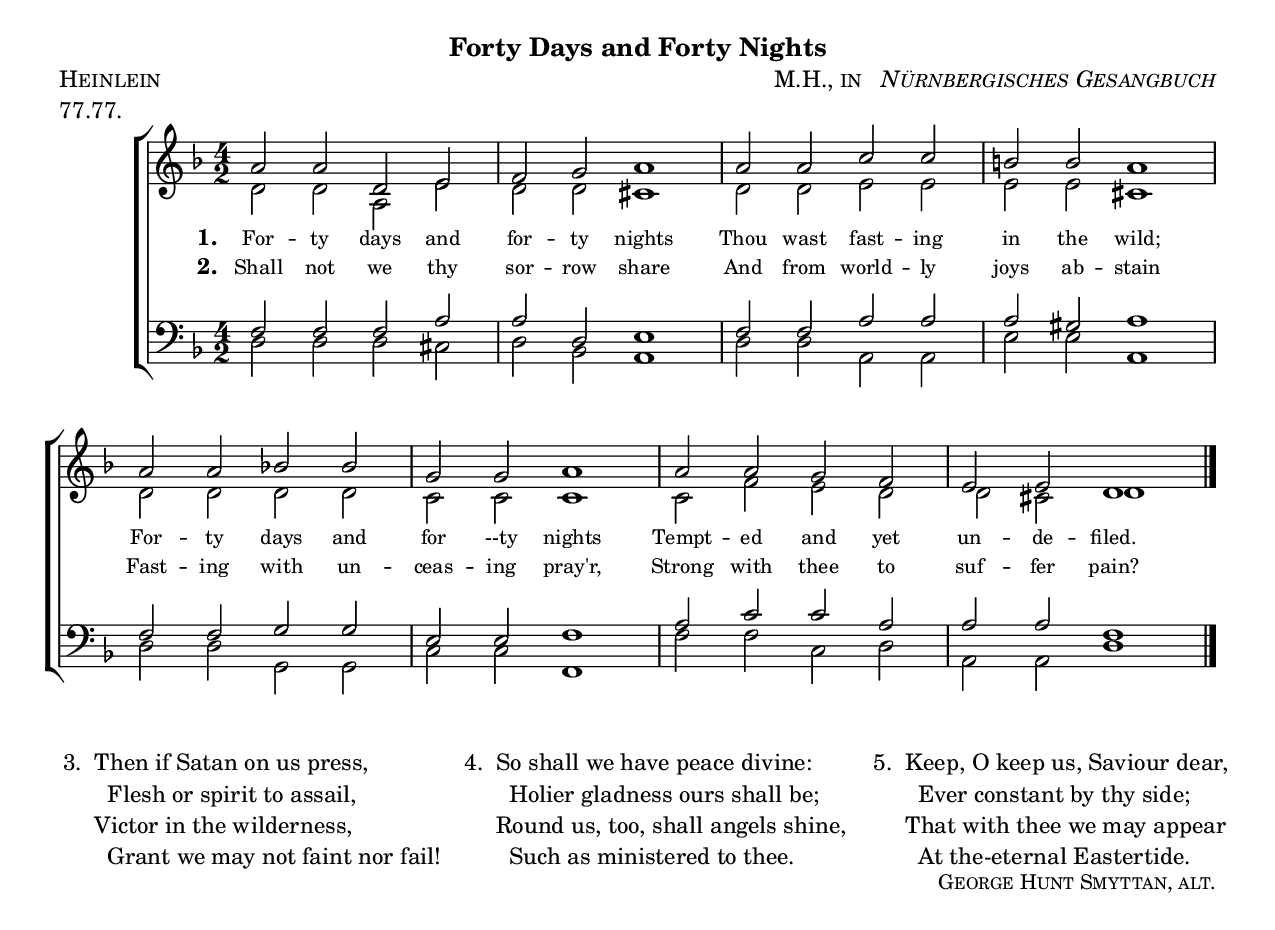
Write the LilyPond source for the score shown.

% Version 1.20
% Last edit: March 24, 2006
% The music and words produced by this source code are believed
% to be in the public domain in the United States. The source
% code itself is covered by the Creative Commons Attribution-
% NonCommercial license, 
% http://creativecommons.org/licenses/by-nc/2.5/
% Attribution: Geoff Horton

\version "2.8.0"
\include "english.ly"

#(set-default-paper-size "letter")
#(set-global-staff-size 20)

title = "Forty Days and Forty Nights"
composer = \markup { "M.H., in " \italic " Nürnbergisches Gesangbuch" }
poet = "George Hunt Smyttan, alt."
piece = "Heinlein"
meter = "77.77."
arranger = ""

world = {
  \key d \minor
  \time 4/2
}

melody = \relative c'' {
  \world
  a2 a d, e |
  f g a1 |
  a2 a c c |
  b b a1 |
  a2 a bf! bf |
  g g a1 |
  a2 a g f |
  e e d1 \bar "|."
}


alto = \relative c' {
  \world
  d2 d a e' |
  d d  cs1 |
  d2 d e e |
  e e cs1 |
  d2 d d d |
  c c c1 |
  c2 f e d |
  d cs d1 \bar "|."
}

tenor = \relative c {
  \world
  f2 f f a |
  a d, e1 |
  f2 f a a |
  a gs a1 |
  f2 f g g |
  e e f1 |
  a2 c c a |
  a a f1 \bar "|."
}

bass = \relative c {
  \world
  d2 d d cs |
  d bf a1 |
  d2 d a a |
  e' e a,1 |
  d2 d g, g |
  c c f,1 |
  f'2 f c d |
  a a d1 \bar "|."
}

verseOne = \lyricmode {
  \set stanza = "1. "
  For -- ty days and for -- ty nights
  Thou wast fast -- ing in the wild;
  For -- ty days and for --ty nights
  Tempt -- ed and yet un -- de -- filed.
}

verseTwo = \lyricmode {
  \set stanza = "2. "
  Shall not we thy sor -- row share
  And from world -- ly joys ab -- stain
  Fast -- ing with un -- ceas -- ing pray'r,
  Strong with thee to suf -- fer pain?
}

\markup {
  \column {
    \fill-line { \large \bold \title } % title
    \fill-line { \caps \piece               % piece
	         \caps \composer      % composer
	  }
    \fill-line { \meter          % meter
	         \arranger           % arranger
	  }
  }
}

\score {
  \context ChoirStaff <<
    \context Staff = upper <<
      \context Voice =
         sopranos { \voiceOne << \melody >> }
      \context Voice =
         altos { \voiceTwo << \alto >> }
      \context Lyrics = one \lyricsto sopranos \verseOne
      \context Lyrics = two \lyricsto sopranos \verseTwo
    >>
    \context Staff = lower <<
      \clef bass
      \context Voice =
        tenors { \voiceOne << \tenor >> }
      \context Voice =
        basses { \voiceTwo << \bass >> }
    >>
  >>
  \layout {
    \context {
      \Score
      % **** Turns off bar numbering
      \remove "Bar_number_engraver"
    }
    \context {
      \Lyrics
      % **** Prevents lyrics from running too close together
      \override LyricSpace #'minimum-distance = #0.6
      % **** Makes the text of lyrics a little smaller
      \override LyricText #'font-size = #-1
      % **** Moves lines of lyrics closer together
      \override VerticalAxisGroup #'minimum-Y-extent = #'(-1 . 1)
    }
  }
}


\markup { 
  \normalsize {
    \fill-line {
      \hspace #1.0
      \line {
	"3. "
	\column {
	  "Then if Satan on us press,"
	  "  Flesh or spirit to assail,"
	  "Victor in the wilderness,"
	  "  Grant we may not faint nor fail!"
	  }
	}
      \hspace #1.0
      \line {
	"4. "
	\column {
	  "So shall we have peace divine:"
	  "  Holier gladness ours shall be;"
	  "Round us, too, shall angels shine,"
	  "  Such as ministered to thee."
	}
      }
      \hspace #1.0
      \line {
	"5. "
	\column {
	  "Keep, O keep us, Saviour dear,"
	  "  Ever constant by thy side;"
	  "That with thee we may appear"
	  "  At the-eternal Eastertide."
	}
      }
      \hspace #1.0
    }
  }
}

\markup {
  \fill-line {
    " "
    \column {
      \small \caps \poet % poet
    }
  }
}

%{
  Per _The Hymnal 1940_, 55.
  Change log:
  3-24-06 Move to 2.8, current formatting
%}
